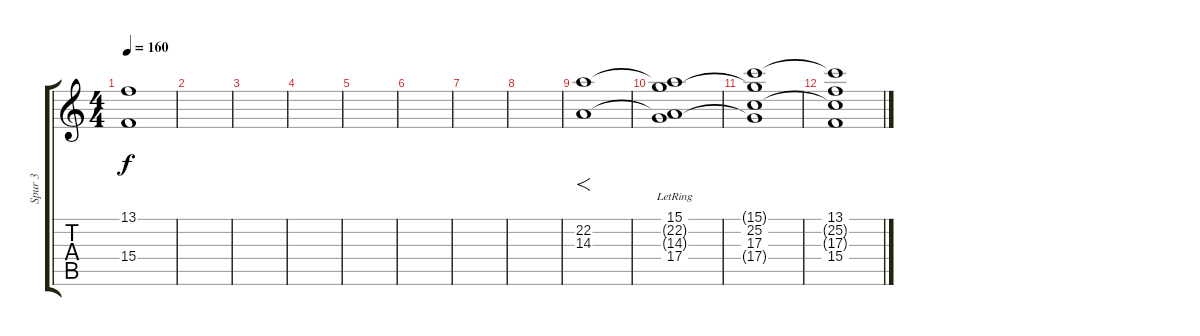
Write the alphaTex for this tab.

\track ("Spur 3" "Spur 3") {instrument vibraphone}
\staff {score tabs}
\tuning (E4 B3 G3 D3 A2 E2) {hide}
\ts (4 4)
\tempo 160
\clef g2
\ks c
(13.1{t} 15.4{t}).1{dy f} |
|
|
|
|
|
|
|
(22.2 14.3).1{f volume 4 instrument flute} |
(15.1{lr} 22.2{t} 14.3{t} 17.4).1 |
(15.1{t} 25.2 17.3 17.4{t}).1 |
(13.1 25.2{t} 17.3{t} 15.4).1{volume 0}
